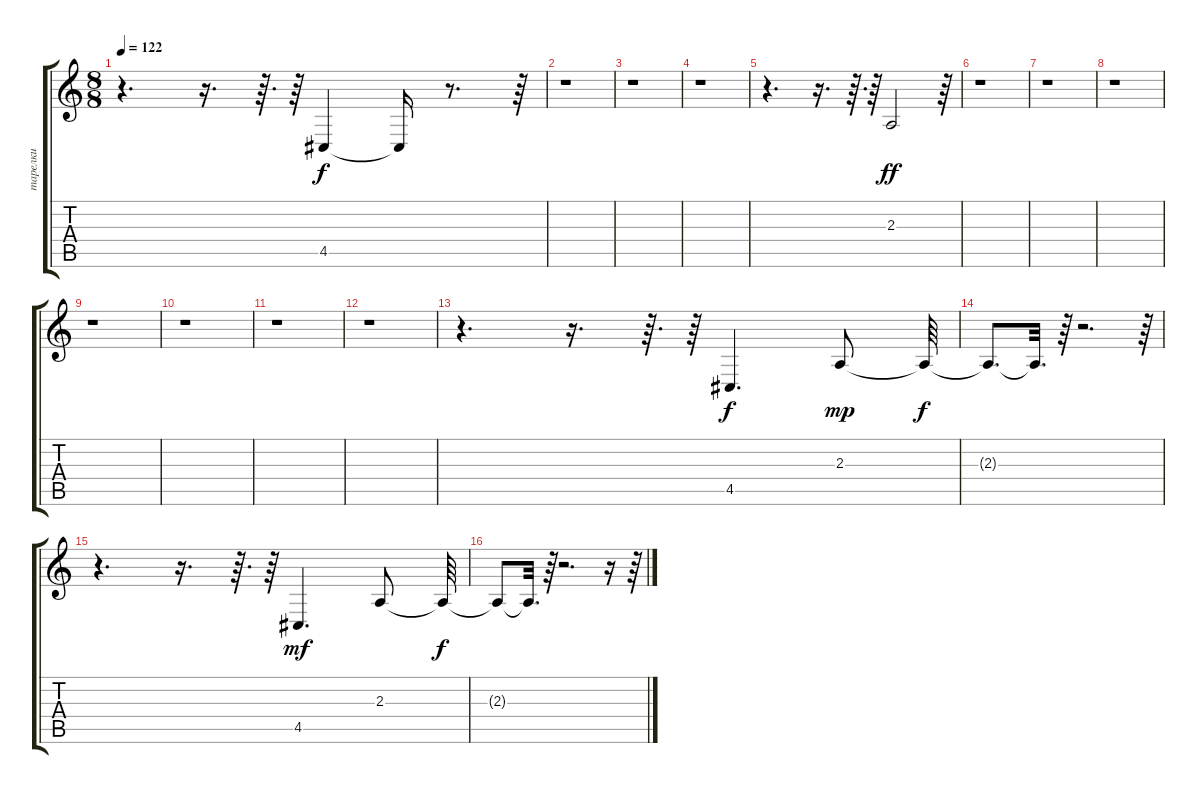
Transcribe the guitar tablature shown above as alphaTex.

\track ("тарелки" "тарелки") {instrument acousticgrandpiano}
\staff {score tabs}
\tuning (E4 B3 G3 D3 A2 E2) {hide}
\ts (8 8)
\tempo 122
\clef g2
\ks c
r.4{d dy ff} r.16{d} r.64{d} r.64 4.5.4{dy f} 4.5{t}.16 r.8{d} r.64 |
r.1 |
r.1 |
r.1 |
r.4{d} r.16{d} r.64{d} r.64 2.3.2{dy ff} r.64 |
r.1 |
r.1 |
r.1 |
r.1 |
r.1 |
r.1 |
r.1 |
r.4{d} r.16{d} r.64{d} r.64 4.5.4{d dy f} 2.3.8{dy mp} 2.3{t}.64{dy f} |
2.3{t}.8{d} 2.3{t}.32{d} r.64 r.2{d} r.64 |
r.4{d} r.16{d} r.64{d} r.64 4.5.4{d dy mf} 2.3.8 2.3{t}.64{dy f} |
2.3{t}.8 2.3{t}.32{d} r.64 r.2{d} r.16 r.64
